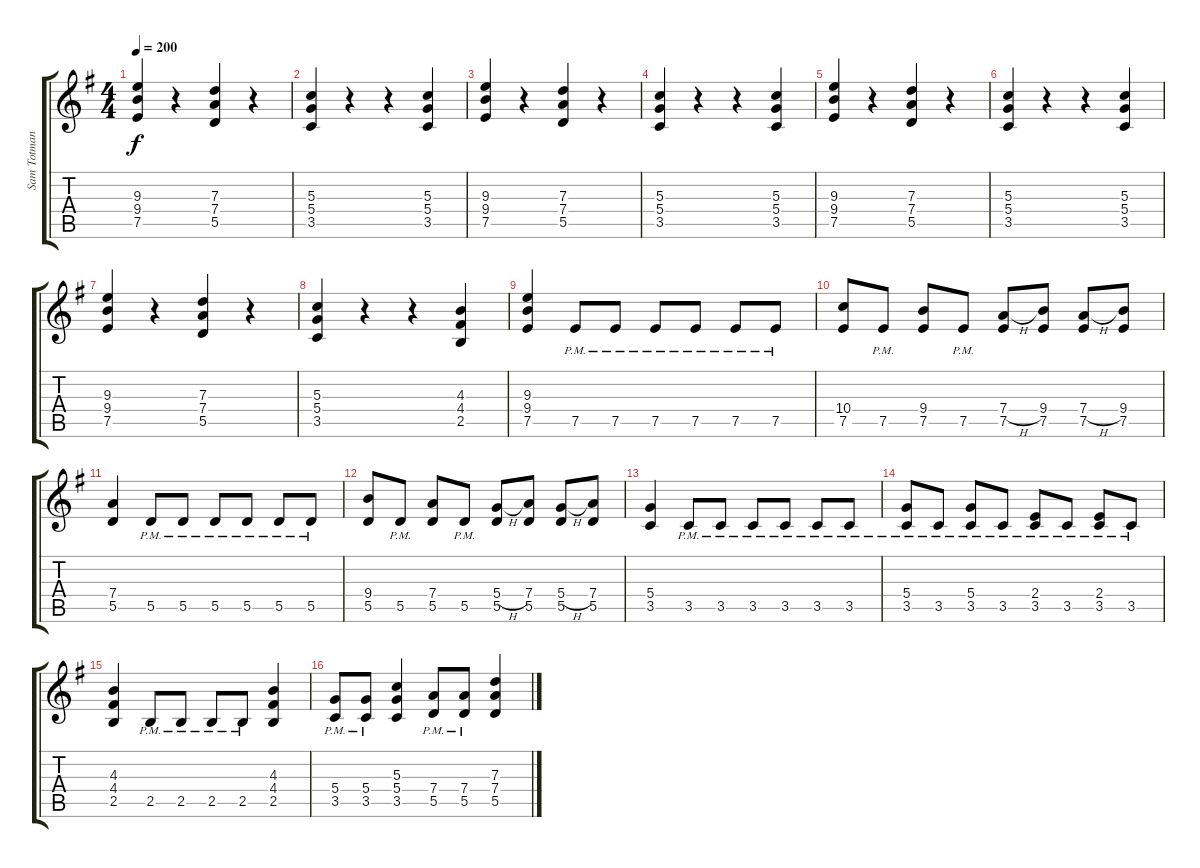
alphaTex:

\track ("Sam Totman" "Sam Totman") {instrument distortionguitar}
\staff {score tabs}
\tuning (E4 B3 G3 D3 A2 E2) {hide}
\ts (4 4)
\tempo 200
\clef g2
\ks g
(9.3 9.4 7.5).4{dy f} r.4 (7.3 7.4 5.5).4 r.4 |
(5.3 5.4 3.5).4 r.4 r.4 (5.3 5.4 3.5).4 |
(9.3 9.4 7.5).4 r.4 (7.3 7.4 5.5).4 r.4 |
(5.3 5.4 3.5).4 r.4 r.4 (5.3 5.4 3.5).4 |
(9.3 9.4 7.5).4 r.4 (7.3 7.4 5.5).4 r.4 |
(5.3 5.4 3.5).4 r.4 r.4 (5.3 5.4 3.5).4 |
(9.3 9.4 7.5).4 r.4 (7.3 7.4 5.5).4 r.4 |
(5.3 5.4 3.5).4 r.4 r.4 (4.3 4.4 2.5).4 |
(9.3 9.4 7.5).4 7.5{pm}.8 7.5{pm}.8 7.5{pm}.8 7.5{pm}.8 7.5{pm}.8 7.5{pm}.8 |
(10.4 7.5).8 7.5{pm}.8 (9.4 7.5).8 7.5{pm}.8 (7.4{h} 7.5).8 (9.4 7.5).8 (7.4{h} 7.5).8 (9.4 7.5).8 |
(7.4 5.5).4 5.5{pm}.8 5.5{pm}.8 5.5{pm}.8 5.5{pm}.8 5.5{pm}.8 5.5{pm}.8 |
(9.4 5.5).8 5.5{pm}.8 (7.4 5.5).8 5.5{pm}.8 (5.4{h} 5.5).8 (7.4 5.5).8 (5.4{h} 5.5).8 (7.4 5.5).8 |
(5.4 3.5).4 3.5{pm}.8 3.5{pm}.8 3.5{pm}.8 3.5{pm}.8 3.5{pm}.8 3.5{pm}.8 |
(5.4{pm} 3.5{pm}).8 3.5{pm}.8 (5.4{pm} 3.5{pm}).8 3.5{pm}.8 (2.4{pm} 3.5{pm}).8 3.5{pm}.8 (2.4{pm} 3.5{pm}).8 3.5{pm}.8 |
(4.3 4.4 2.5).4 2.5{pm}.8 2.5{pm}.8 2.5{pm}.8 2.5{pm}.8 (4.3 4.4 2.5).4 |
(5.4{pm} 3.5{pm}).8 (5.4{pm} 3.5{pm}).8 (5.3 5.4 3.5).4 (7.4{pm} 5.5{pm}).8 (7.4{pm} 5.5{pm}).8 (7.3 7.4 5.5).4
